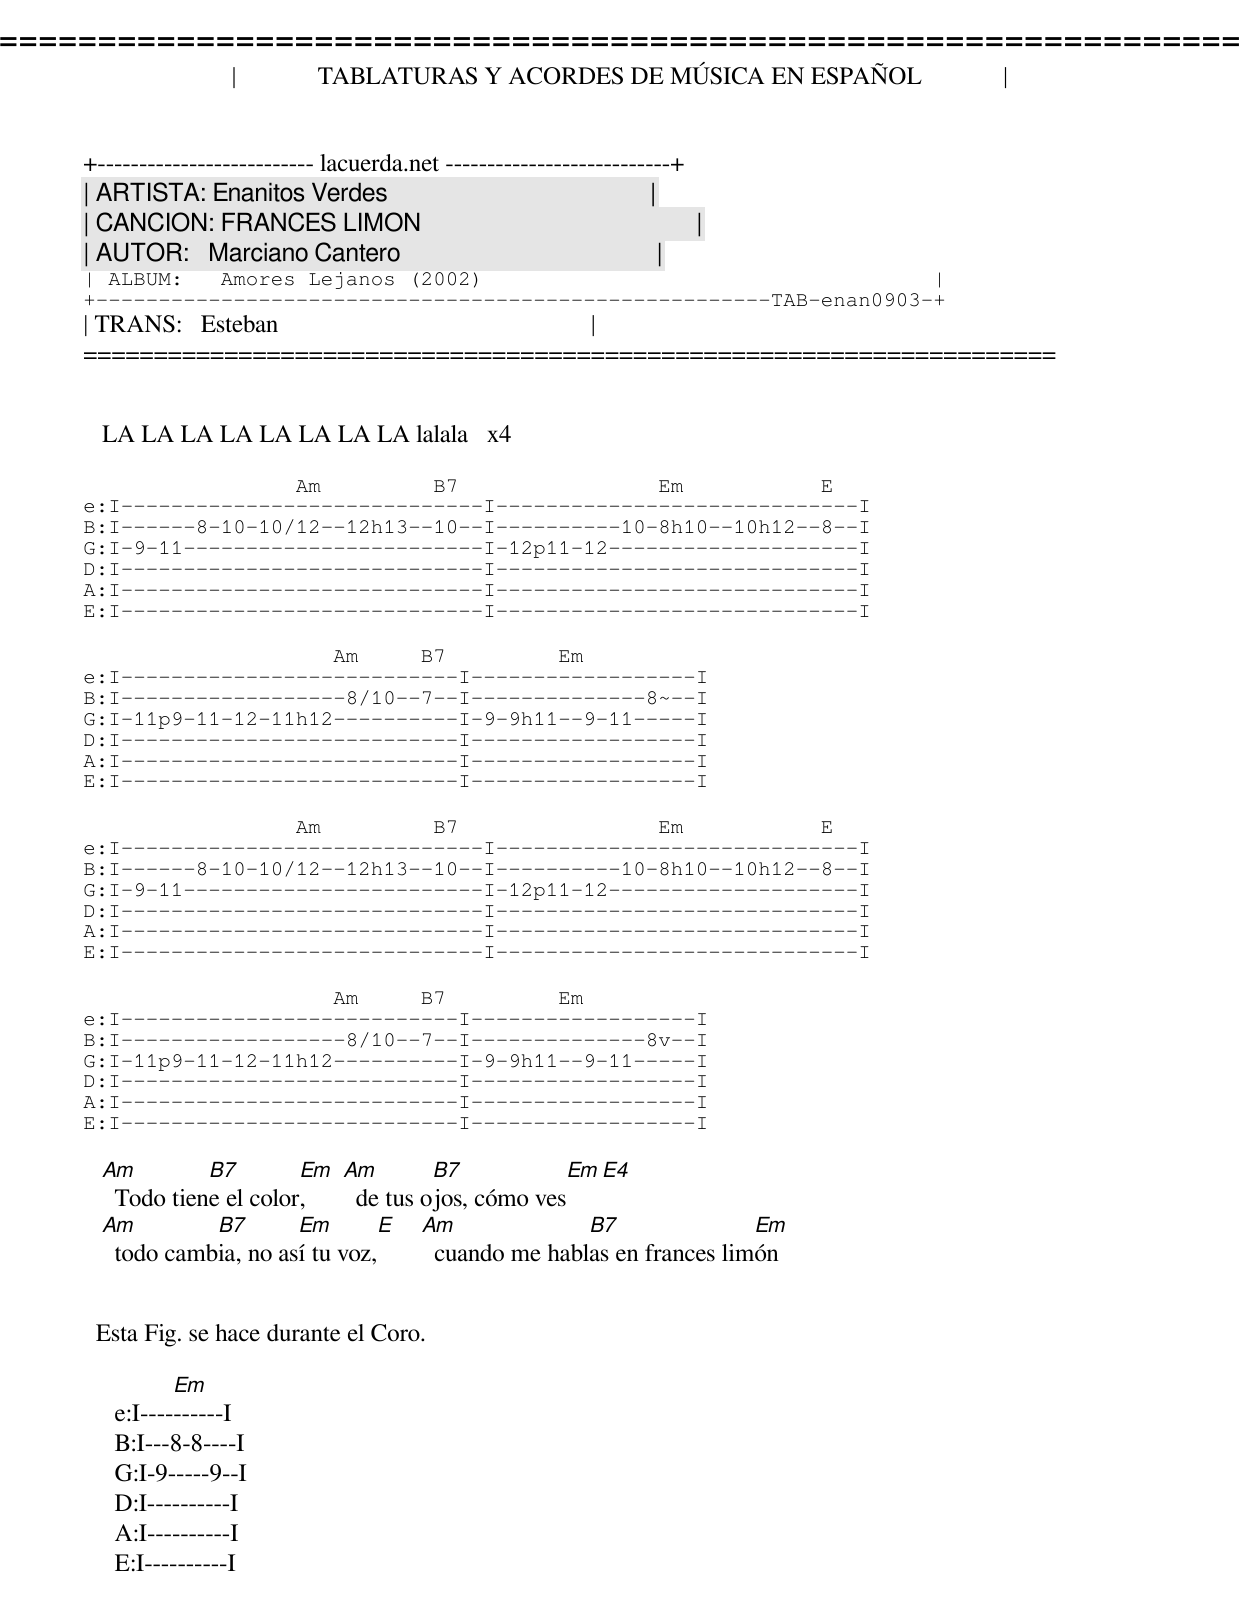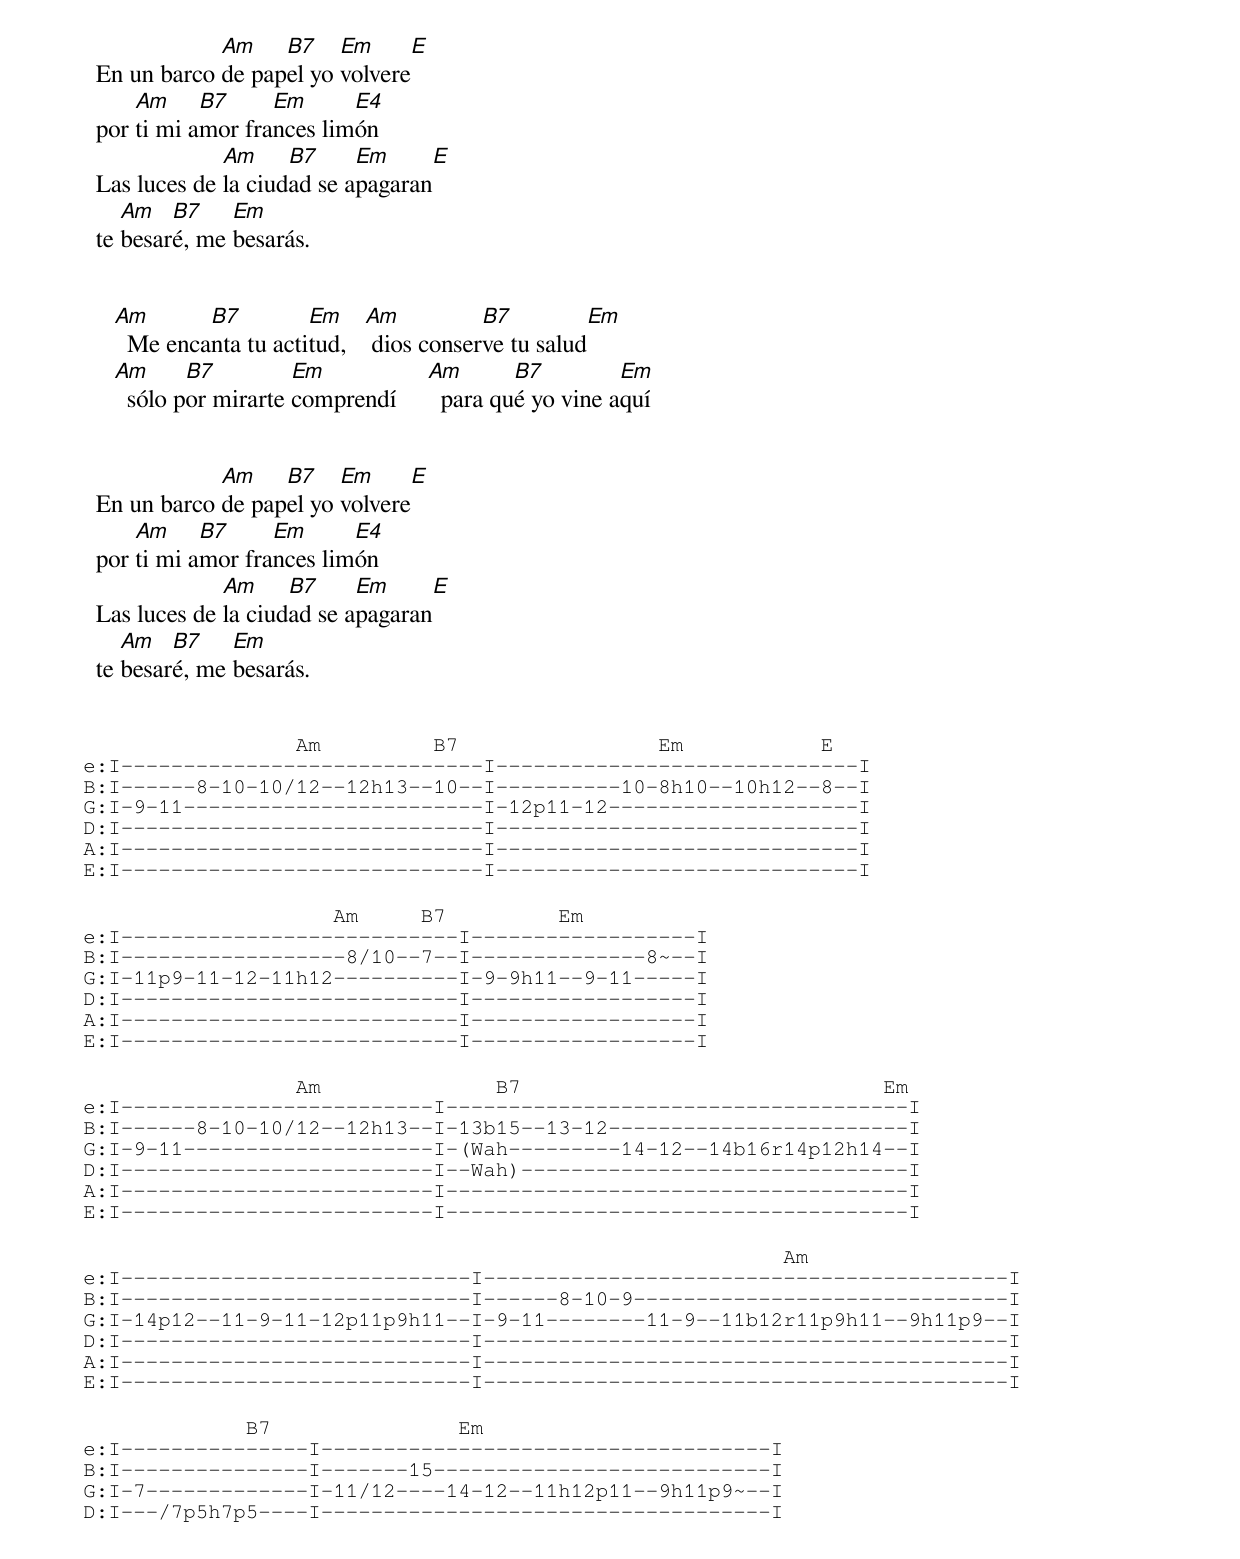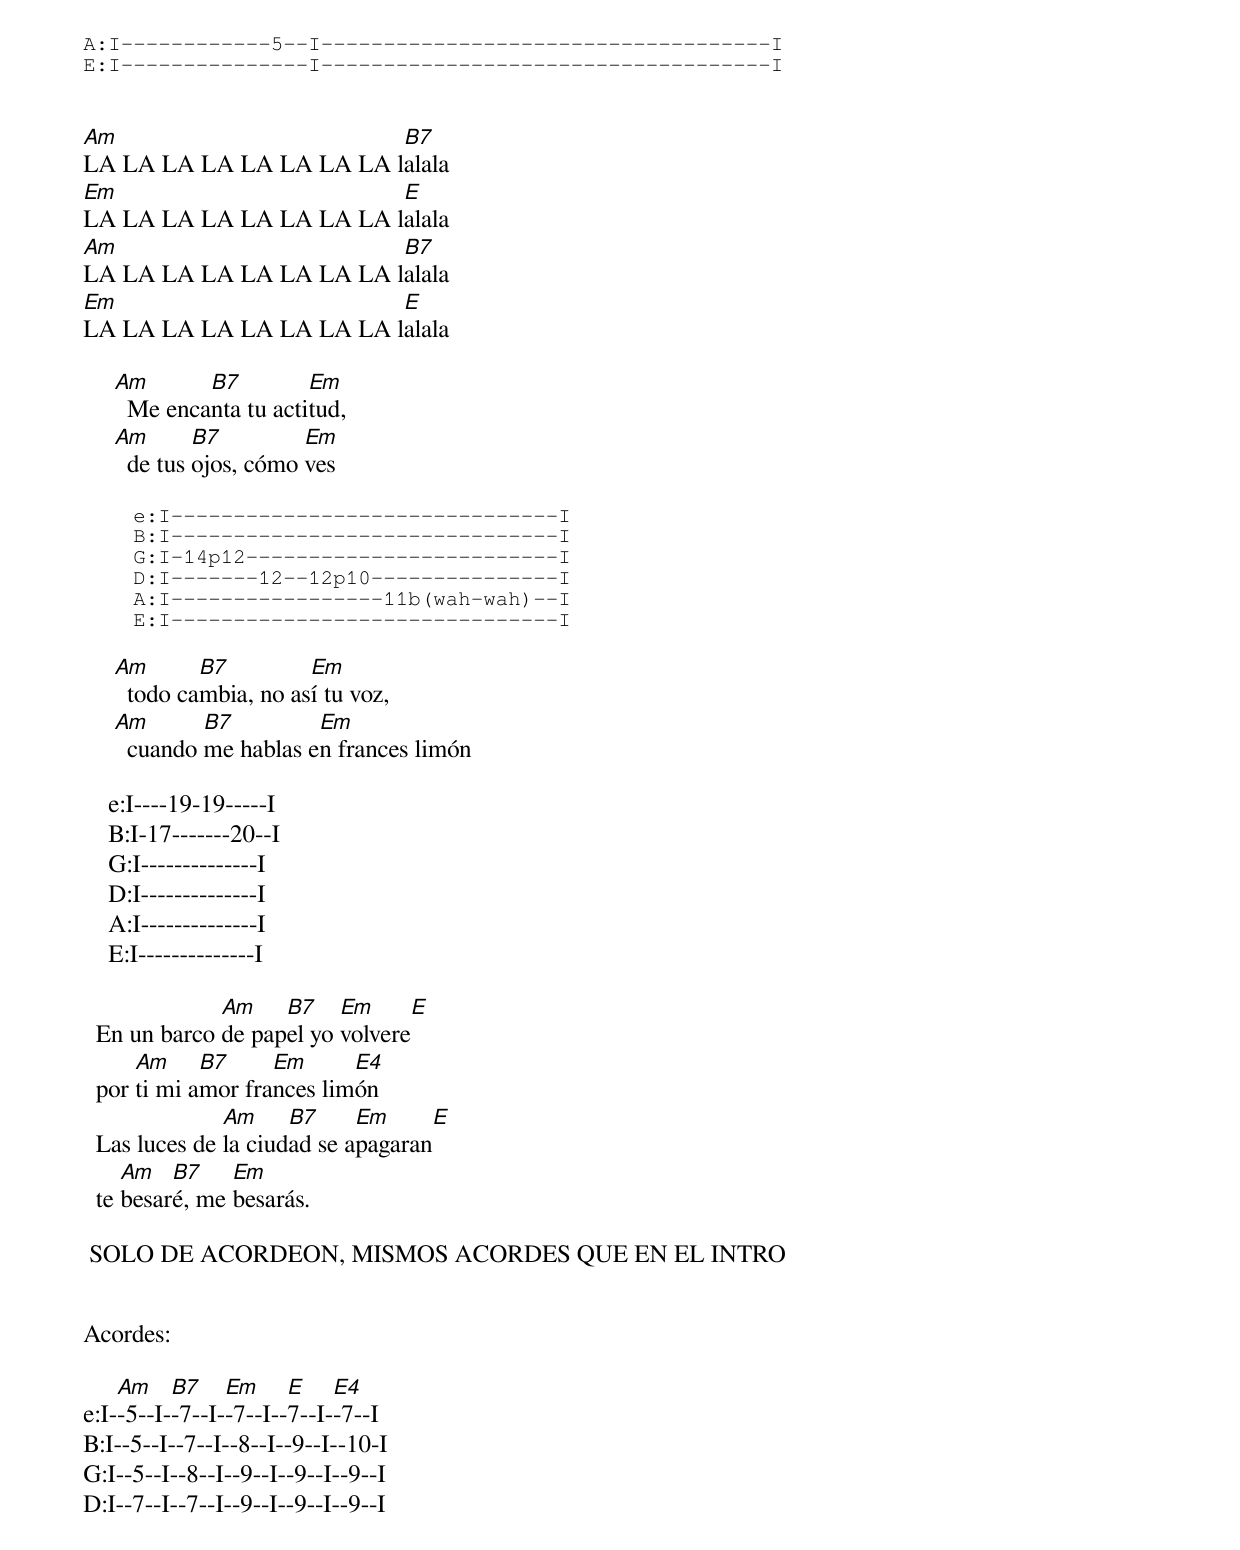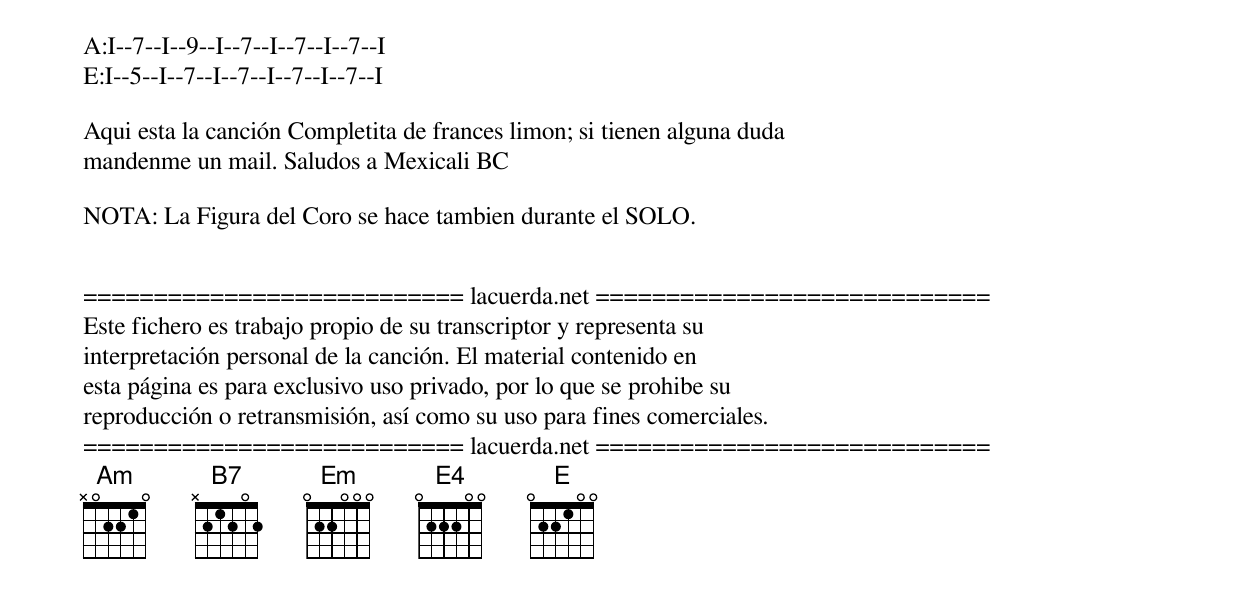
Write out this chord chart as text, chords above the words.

=====================================================================
|             TABLATURAS Y ACORDES DE MÚSICA EN ESPAÑOL             |
+-------------------------- lacuerda.net ---------------------------+
| ARTISTA: Enanitos Verdes                                          |
| CANCION: FRANCES LIMON                                            |
| AUTOR:   Marciano Cantero                                         |
| ALBUM:   Amores Lejanos (2002)                                    |
+------------------------------------------------------TAB-enan0903-+
| TRANS:   Esteban                                                  |
=====================================================================


   LA LA LA LA LA LA LA LA lalala   x4

                 Am         B7                Em           E
e:I-----------------------------I-----------------------------I
B:I------8-10-10/12--12h13--10--I----------10-8h10--10h12--8--I
G:I-9-11------------------------I-12p11-12--------------------I
D:I-----------------------------I-----------------------------I
A:I-----------------------------I-----------------------------I
E:I-----------------------------I-----------------------------I

                    Am     B7         Em
e:I---------------------------I------------------I
B:I------------------8/10--7--I--------------8~--I
G:I-11p9-11-12-11h12----------I-9-9h11--9-11-----I
D:I---------------------------I------------------I
A:I---------------------------I------------------I
E:I---------------------------I------------------I

                 Am         B7                Em           E
e:I-----------------------------I-----------------------------I
B:I------8-10-10/12--12h13--10--I----------10-8h10--10h12--8--I
G:I-9-11------------------------I-12p11-12--------------------I
D:I-----------------------------I-----------------------------I
A:I-----------------------------I-----------------------------I
E:I-----------------------------I-----------------------------I

                    Am     B7         Em
e:I---------------------------I------------------I
B:I------------------8/10--7--I--------------8v--I
G:I-11p9-11-12-11h12----------I-9-9h11--9-11-----I
D:I---------------------------I------------------I
A:I---------------------------I------------------I
E:I---------------------------I------------------I

   Am         B7        Em     Am        B7           Em E4
     Todo tiene el color,        de tus ojos, cómo ves
   Am         B7       Em       E   Am              B7               Em
     todo cambia, no así tu voz,      cuando me hablas en frances limón


  Esta Fig. se hace durante el Coro.

            Em
     e:I----------I
     B:I---8-8----I
     G:I-9-----9--I
     D:I----------I
     A:I----------I
     E:I----------I

              Am    B7    Em      E
  En un barco de papel yo volvere
      Am     B7     Em      E4
  por ti mi amor frances limón
               Am     B7     Em     E
  Las luces de la ciudad se apagaran
     Am   B7    Em
  te besaré, me besarás.


     Am       B7         Em     Am          B7         Em
       Me encanta tu actitud,    dios conserve tu salud
     Am      B7         Em            Am       B7         Em
       sólo por mirarte comprendí       para qué yo vine aquí


              Am    B7    Em      E
  En un barco de papel yo volvere
      Am     B7     Em      E4
  por ti mi amor frances limón
               Am     B7     Em     E
  Las luces de la ciudad se apagaran
     Am   B7    Em
  te besaré, me besarás.


                 Am         B7                Em           E
e:I-----------------------------I-----------------------------I
B:I------8-10-10/12--12h13--10--I----------10-8h10--10h12--8--I
G:I-9-11------------------------I-12p11-12--------------------I
D:I-----------------------------I-----------------------------I
A:I-----------------------------I-----------------------------I
E:I-----------------------------I-----------------------------I

                    Am     B7         Em
e:I---------------------------I------------------I
B:I------------------8/10--7--I--------------8~--I
G:I-11p9-11-12-11h12----------I-9-9h11--9-11-----I
D:I---------------------------I------------------I
A:I---------------------------I------------------I
E:I---------------------------I------------------I

                 Am              B7                             Em
e:I-------------------------I-------------------------------------I
B:I------8-10-10/12--12h13--I-13b15--13-12------------------------I
G:I-9-11--------------------I-(Wah---------14-12--14b16r14p12h14--I
D:I-------------------------I--Wah)-------------------------------I
A:I-------------------------I-------------------------------------I
E:I-------------------------I-------------------------------------I

                                                        Am
e:I----------------------------I------------------------------------------I
B:I----------------------------I------8-10-9------------------------------I
G:I-14p12--11-9-11-12p11p9h11--I-9-11--------11-9--11b12r11p9h11--9h11p9--I
D:I----------------------------I------------------------------------------I
A:I----------------------------I------------------------------------------I
E:I----------------------------I------------------------------------------I

             B7               Em
e:I---------------I------------------------------------I
B:I---------------I-------15---------------------------I
G:I-7-------------I-11/12----14-12--11h12p11--9h11p9~--I
D:I---/7p5h7p5----I------------------------------------I
A:I------------5--I------------------------------------I
E:I---------------I------------------------------------I


Am                       B7
LA LA LA LA LA LA LA LA lalala
Em                       E
LA LA LA LA LA LA LA LA lalala
Am                       B7
LA LA LA LA LA LA LA LA lalala
Em                       E
LA LA LA LA LA LA LA LA lalala

     Am       B7         Em
       Me encanta tu actitud,
     Am       B7         Em
       de tus ojos, cómo ves

    e:I-------------------------------I
    B:I-------------------------------I
    G:I-14p12-------------------------I
    D:I-------12--12p10---------------I
    A:I-----------------11b(wah-wah)--I
    E:I-------------------------------I

     Am       B7         Em
       todo cambia, no así tu voz,
     Am       B7         Em
       cuando me hablas en frances limón

    e:I----19-19-----I
    B:I-17-------20--I
    G:I--------------I
    D:I--------------I
    A:I--------------I
    E:I--------------I

              Am    B7    Em      E
  En un barco de papel yo volvere
      Am     B7     Em      E4
  por ti mi amor frances limón
               Am     B7     Em     E
  Las luces de la ciudad se apagaran
     Am   B7    Em
  te besaré, me besarás.

 SOLO DE ACORDEON, MISMOS ACORDES QUE EN EL INTRO


Acordes:

    Am    B7    Em     E    E4
e:I--5--I--7--I--7--I--7--I--7--I
B:I--5--I--7--I--8--I--9--I--10-I
G:I--5--I--8--I--9--I--9--I--9--I
D:I--7--I--7--I--9--I--9--I--9--I
A:I--7--I--9--I--7--I--7--I--7--I
E:I--5--I--7--I--7--I--7--I--7--I

Aqui esta la canción Completita de frances limon; si tienen alguna duda
mandenme un mail. Saludos a Mexicali BC

NOTA: La Figura del Coro se hace tambien durante el SOLO.


=========================== lacuerda.net ============================
Este fichero es trabajo propio de su transcriptor y representa su
interpretación personal de la canción. El material contenido en
esta página es para exclusivo uso privado, por lo que se prohibe su
reproducción o retransmisión, así como su uso para fines comerciales.
=========================== lacuerda.net ============================
